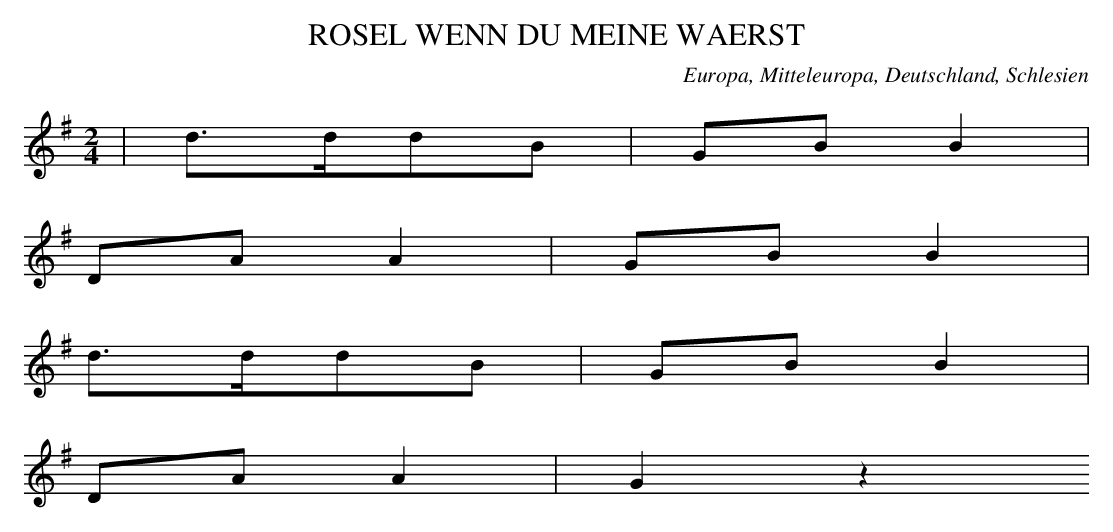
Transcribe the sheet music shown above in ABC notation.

X:1
T: ROSEL WENN DU MEINE WAERST
O: Europa, Mitteleuropa, Deutschland, Schlesien
M: 2/4
L: 1/16
K: G
 | d3dd2B2 | G2B2B4 |
D2A2A4 | G2B2B4 |
d3dd2B2 | G2B2B4 |
D2A2A4 | G4z4
